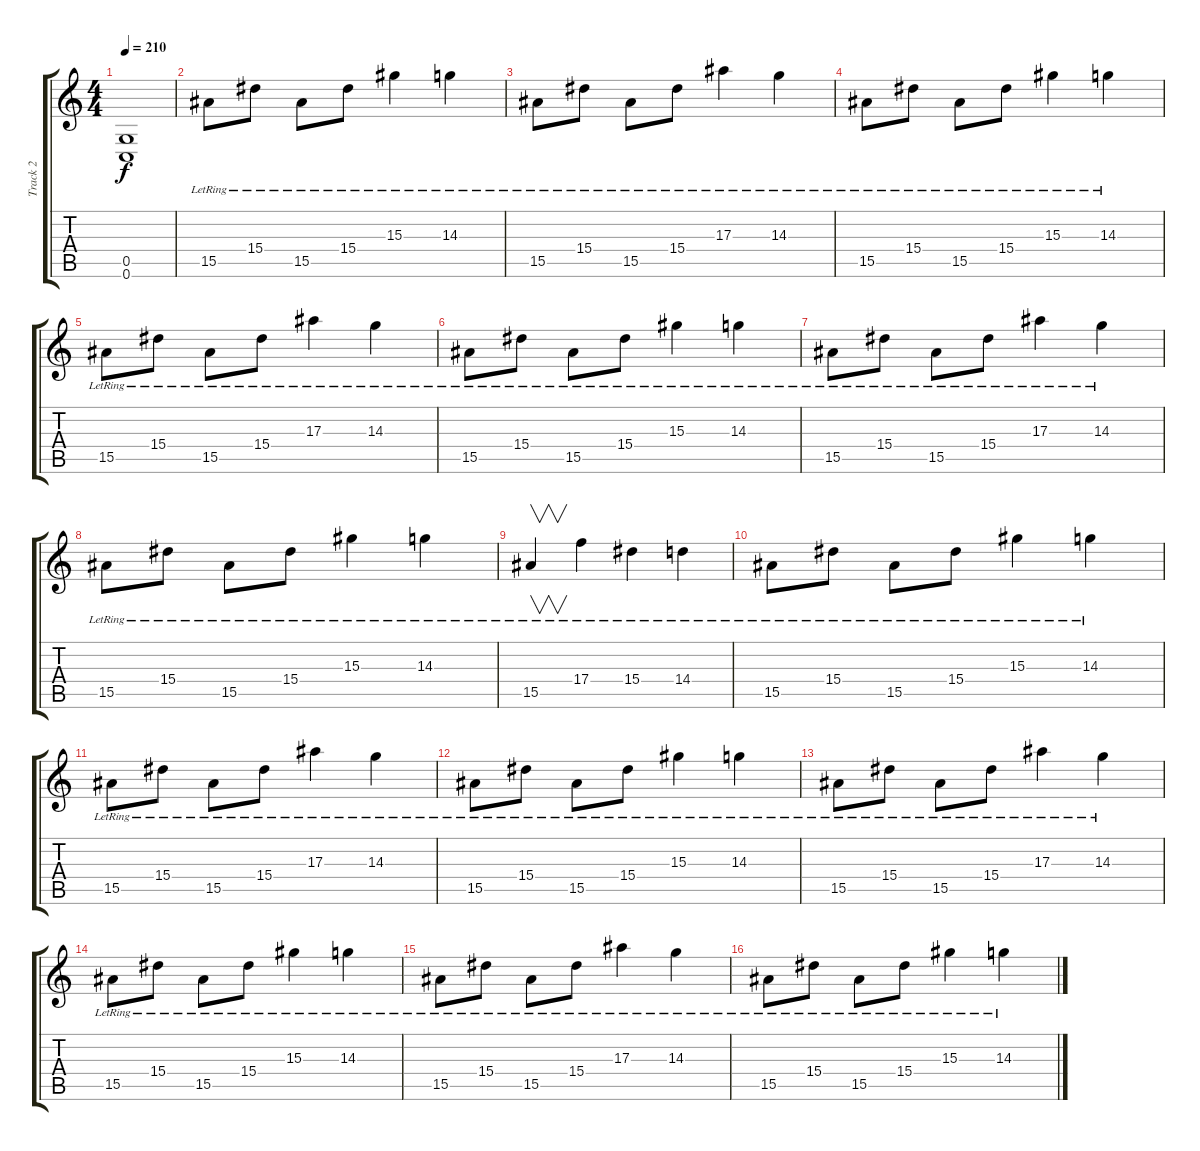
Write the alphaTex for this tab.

\track ("Track 2" "Track 2") {instrument distortionguitar}
\staff {score tabs}
\tuning (D4 A3 F3 C3 G2 C2) {hide}
\ts (4 4)
\tempo 210
\clef g2
\ks c
(0.5 0.6).1{dy f} |
15.5{lr}.8 15.4{lr}.8 15.5{lr}.8 15.4{lr}.8 15.3{lr}.4 14.3{lr}.4 |
15.5{lr}.8 15.4{lr}.8 15.5{lr}.8 15.4{lr}.8 17.3{lr}.4 14.3{lr}.4 |
15.5{lr}.8 15.4{lr}.8 15.5{lr}.8 15.4{lr}.8 15.3{lr}.4 14.3{lr}.4 |
15.5{lr}.8 15.4{lr}.8 15.5{lr}.8 15.4{lr}.8 17.3{lr}.4 14.3{lr}.4 |
15.5{lr}.8 15.4{lr}.8 15.5{lr}.8 15.4{lr}.8 15.3{lr}.4 14.3{lr}.4 |
15.5{lr}.8 15.4{lr}.8 15.5{lr}.8 15.4{lr}.8 17.3{lr}.4 14.3{lr}.4 |
15.5{lr}.8 15.4{lr}.8 15.5{lr}.8 15.4{lr}.8 15.3{lr}.4 14.3{lr}.4 |
15.5{lr}.4{v} 17.4{lr}.4 15.4{lr}.4 14.4{lr}.4 |
15.5{lr}.8 15.4{lr}.8 15.5{lr}.8 15.4{lr}.8 15.3{lr}.4 14.3{lr}.4 |
15.5{lr}.8 15.4{lr}.8 15.5{lr}.8 15.4{lr}.8 17.3{lr}.4 14.3{lr}.4 |
15.5{lr}.8 15.4{lr}.8 15.5{lr}.8 15.4{lr}.8 15.3{lr}.4 14.3{lr}.4 |
15.5{lr}.8 15.4{lr}.8 15.5{lr}.8 15.4{lr}.8 17.3{lr}.4 14.3{lr}.4 |
15.5{lr}.8 15.4{lr}.8 15.5{lr}.8 15.4{lr}.8 15.3{lr}.4 14.3{lr}.4 |
15.5{lr}.8 15.4{lr}.8 15.5{lr}.8 15.4{lr}.8 17.3{lr}.4 14.3{lr}.4 |
15.5{lr}.8 15.4{lr}.8 15.5{lr}.8 15.4{lr}.8 15.3{lr}.4 14.3{lr}.4
